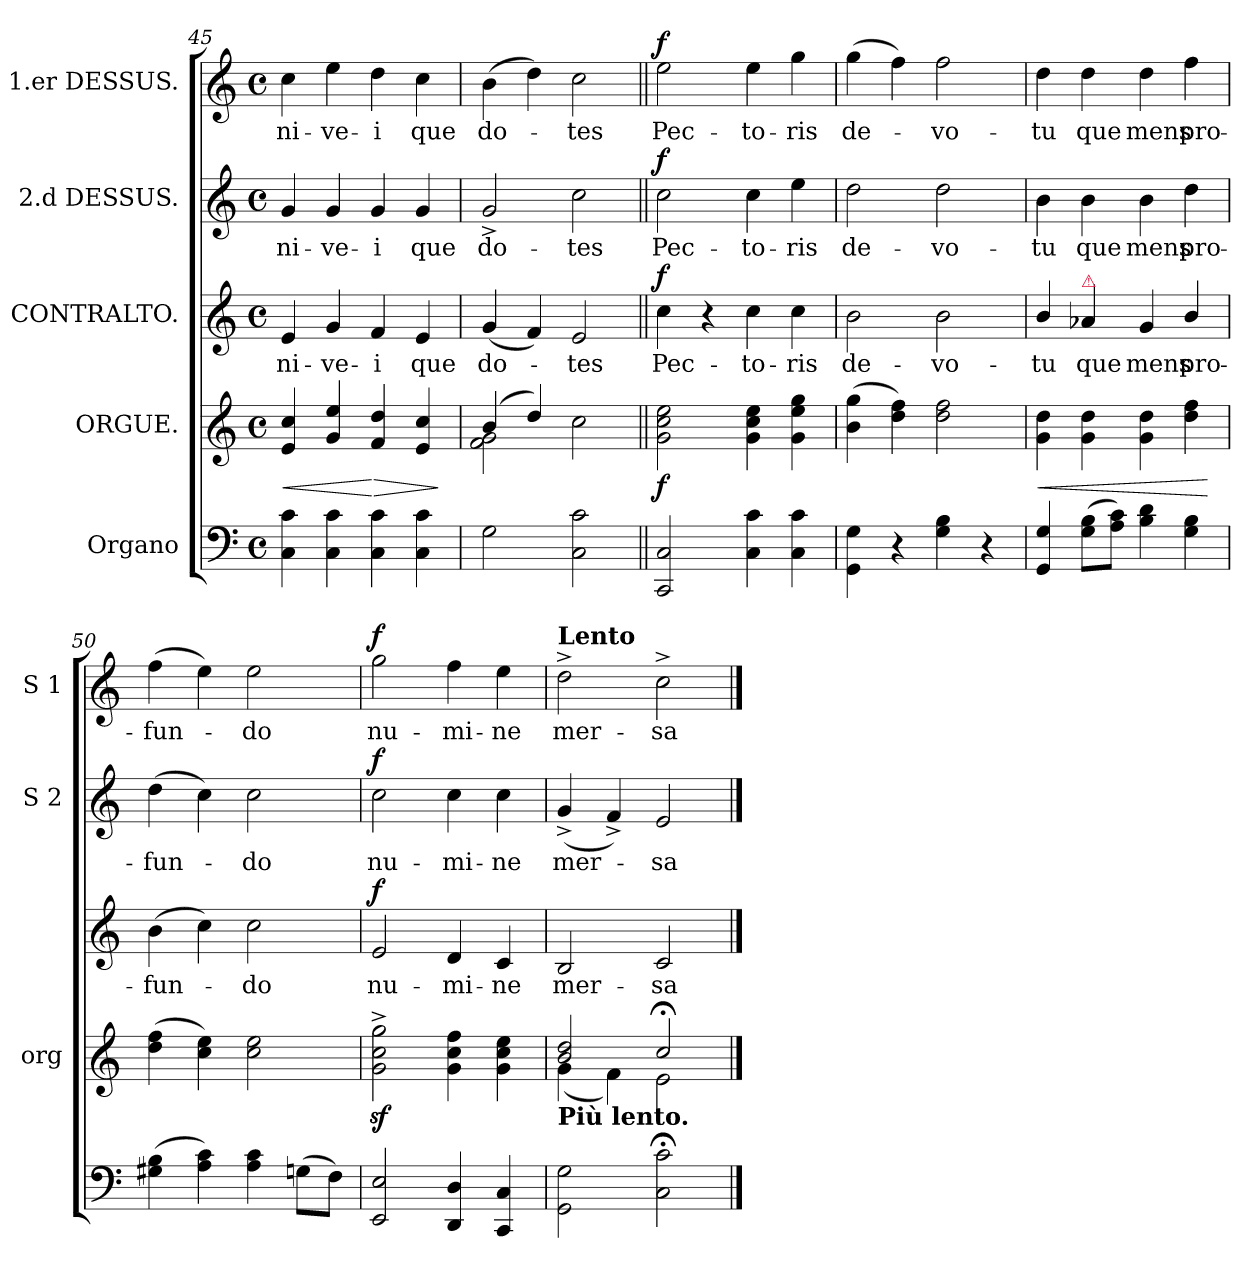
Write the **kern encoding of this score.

**kern	**kern	**dynam	**kern	**text	**dynam	**kern	**text	**dynam	**kern	**text	**dynam
*part5	*part4	*part4	*part3	*part3	*part3	*part2	*part2	*part2	*part1	*part1	*part1
*staff5	*staff4	*staff4	*staff3	*staff3	*staff3	*staff2	*staff2	*staff2	*staff1	*staff1	*staff1
*I"Organo	*I"ORGUE.	*	*I"CONTRALTO.	*	*	*I"2.d DESSUS.	*	*	*I"1.er DESSUS.	*	*
*	*I'org	*	*	*	*	*I'S 2	*	*	*I'S 1	*	*
*clefF4	*clefG2	*	*clefG2	*	*	*clefG2	*	*	*clefG2	*	*
*k[]	*k[]	*	*k[]	*	*	*k[]	*	*	*k[]	*	*
*M4/4	*M4/4	*	*M4/4	*	*	*M4/4	*	*	*M4/4	*	*
*met(c)	*met(c)	*	*met(c)	*	*	*met(c)	*	*	*met(c)	*	*
=45	=45	=45	=45	=45	=45	=45	=45	=45	=45	=45	=45
!	!	!LO:HP:b	!	!	!	!	!	!	!	!	!
4C\ 4c\	4e/ 4cc/	<	4e/	ni-	.	4g/	ni-	.	4cc\	ni-	.
4C\ 4c\	4g/ 4ee/	.	4g/	-ve-	.	4g/	-ve-	.	4ee\	-ve-	.
!	!	!LO:HP:n=1:b	!	!	!	!	!	!	!	!	!
4C\ 4c\	4f/ 4dd/	[ >	4f/	-i	.	4g/	-i	.	4dd\	-i	.
4C\ 4c\	4e/ 4cc/	.	4e/	que	.	4g/	que	.	4cc\	que	.
.	.	]	.	.	.	.	.	.	.	.	.
=46	=46	=46	=46	=46	=46	=46	=46	=46	=46	=46	=46
*	*^	*	*	*	*	*	*	*	*	*	*
2G\	(4b/	2f\ 2g\	.	(4g/	do-	.	2g^>/	do-	.	(4b\	do-	.
.	4dd/)	.	.	4f/)	.	.	.	.	.	4dd\)	.	.
2C\ 2c\	2cc\	2ryy	.	2e/	-tes	.	2cc\	-tes	.	2cc\	-tes	.
=47||	=47||	=47||	=47||	=47||	=47||	=47||	=47||	=47||	=47||	=47||	=47||	=47||
!	!	!	!	!	!	!LO:DY:a	!	!	!LO:DY:a	!	!	!LO:DY:a
*	*v	*v	*	*	*	*	*	*	*	*	*	*
2CC/ 2C/	2g\ 2cc\ 2ee\	f	4cc\	Pec-	f	2cc\	Pec-	f	2ee\	Pec-	f
.	.	.	4r	.	.	.	.	.	.	.	.
4C\ 4c\	4g\ 4cc\ 4ee\	.	4cc\	-to-	.	4cc\	-to-	.	4ee\	-to-	.
4C\ 4c\	4g\ 4ee\ 4gg\	.	4cc\	-ris	.	4ee\	-ris	.	4gg\	-ris	.
=48	=48	=48	=48	=48	=48	=48	=48	=48	=48	=48	=48
4GG\ 4G\	(4b\ 4gg\	.	2b\	de-	.	2dd\	de-	.	(4gg\	de-	.
4r	4dd\ 4ff\)	.	.	.	.	.	.	.	4ff\)	.	.
4G\ 4B\	2dd\ 2ff\	.	2b\	-vo-	.	2dd\	-vo-	.	2ff\	-vo-	.
4r	.	.	.	.	.	.	.	.	.	.	.
=49	=49	=49	=49	=49	=49	=49	=49	=49	=49	=49	=49
!	!	!LO:HP:b	!	!	!	!	!	!	!	!	!
4GG/ 4G/	4g\ 4dd\	<	4b/	-tu	.	4b\	-tu	.	4dd\	-tu	.
!	!	!	!LO:TX:a:color=crimson:t=⚠	!	!	!	!	!	!	!	!
(8G\ 8B\L	4g\ 4dd\	.	4a-X/	que	.	4b\	que	.	4dd\	que	.
8A\ 8c\J)	.	.	.	.	.	.	.	.	.	.	.
4B\ 4d\	4g\ 4dd\	.	4g/	mens	.	4b\	mens	.	4dd\	mens	.
4G\ 4B\	4dd\ 4ff\	.	4b/	pro-	.	4dd\	pro-	.	4ff\	pro-	.
.	.	[	.	.	.	.	.	.	.	.	.
=50	=50	=50	=50	=50	=50	=50	=50	=50	=50	=50	=50
(4G#X\ 4B\	(4dd\ 4ff\	.	(4b\	-fun-	.	(4dd\	-fun-	.	(4ff\	-fun-	.
4A\ 4c\)	4cc\ 4ee\)	.	4cc\)	.	.	4cc\)	.	.	4ee\)	.	.
4A\ 4c\	2cc\ 2ee\	.	2cc\	-do	.	2cc\	-do	.	2ee\	-do	.
(8Gn\L	.	.	.	.	.	.	.	.	.	.	.
8F\J)	.	.	.	.	.	.	.	.	.	.	.
=51	=51	=51	=51	=51	=51	=51	=51	=51	=51	=51	=51
!	!	!	!	!	!LO:DY:a	!	!	!LO:DY:a	!	!	!LO:DY:a
2EE/ 2E/	2gz^<\ 2ccz^<\ 2ggz^<\	.	2e/	nu-	f	2cc\	nu-	f	2gg\	nu-	f
4DD/ 4D/	4g\ 4cc\ 4ff\	.	4d/	-mi-	.	4cc\	-mi-	.	4ff\	-mi-	.
4CC/ 4C/	4g\ 4cc\ 4ee\	.	4c/	-ne	.	4cc\	-ne	.	4ee\	-ne	.
=52	=52	=52	=52	=52	=52	=52	=52	=52	=52	=52	=52
*	*^	*	*	*	*	*	*	*	*	*	*
!	!	!	!	!	!	!	!	!	!	!LO:TX:a:B:t=Lento	!	!
!	!LO:TX:b:B:t=Più lento.	!	!	!	!	!	!	!	!	!	!	!
2GG\ 2G\	2b/ 2dd/	(4g\	.	2B/	mer-	.	(4g^>/	mer-	.	2dd^\	mer-	.
.	.	4f\)	.	.	.	.	4f^>/)	.	.	.	.	.
2C;<\ 2c;<\	2cc;</	2e\	.	2c/	-sa	.	2e/	-sa	.	2cc^\	-sa	.
*	*v	*v	*	*	*	*	*	*	*	*	*	*
==	==	==	==	==	==	==	==	==	==	==	==
*-	*-	*-	*-	*-	*-	*-	*-	*-	*-	*-	*-
